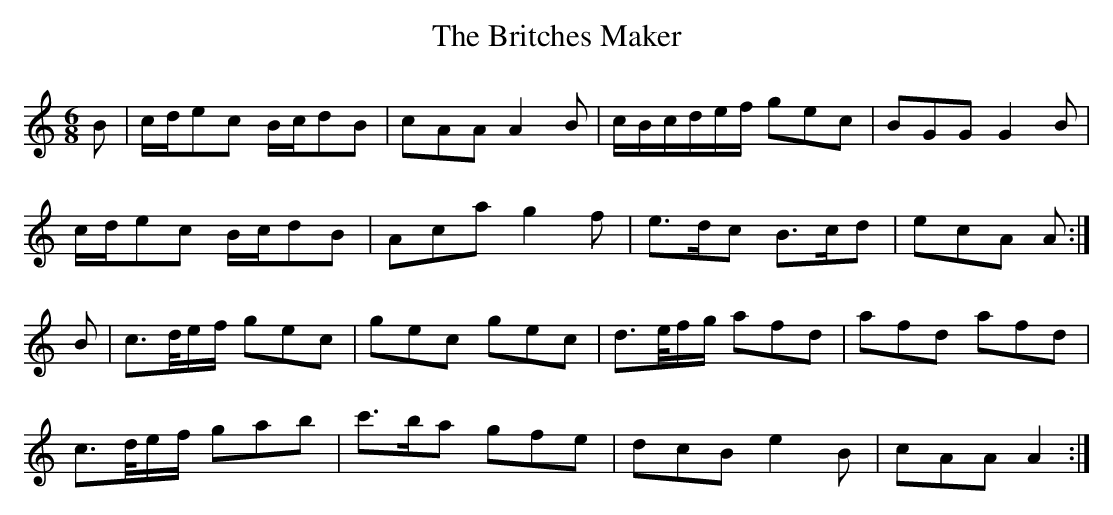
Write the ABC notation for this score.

X:1
T:Britches Maker, The
M:6/8
L:1/8
K:Am
B | c/d/ec B/c/dB | cAA A2B | c/B/c/d/e/f/ gec | BGG G2B |
c/d/ec B/c/dB | Aca g2f | e>dc B>cd | ecA A :|
B | c>d/e/f/ gec | gec gec | d>e/f/g/ afd | afd afd |
c>d/e/f/ gab | c'>ba gfe | dcB e2B | cAA A2 :|
